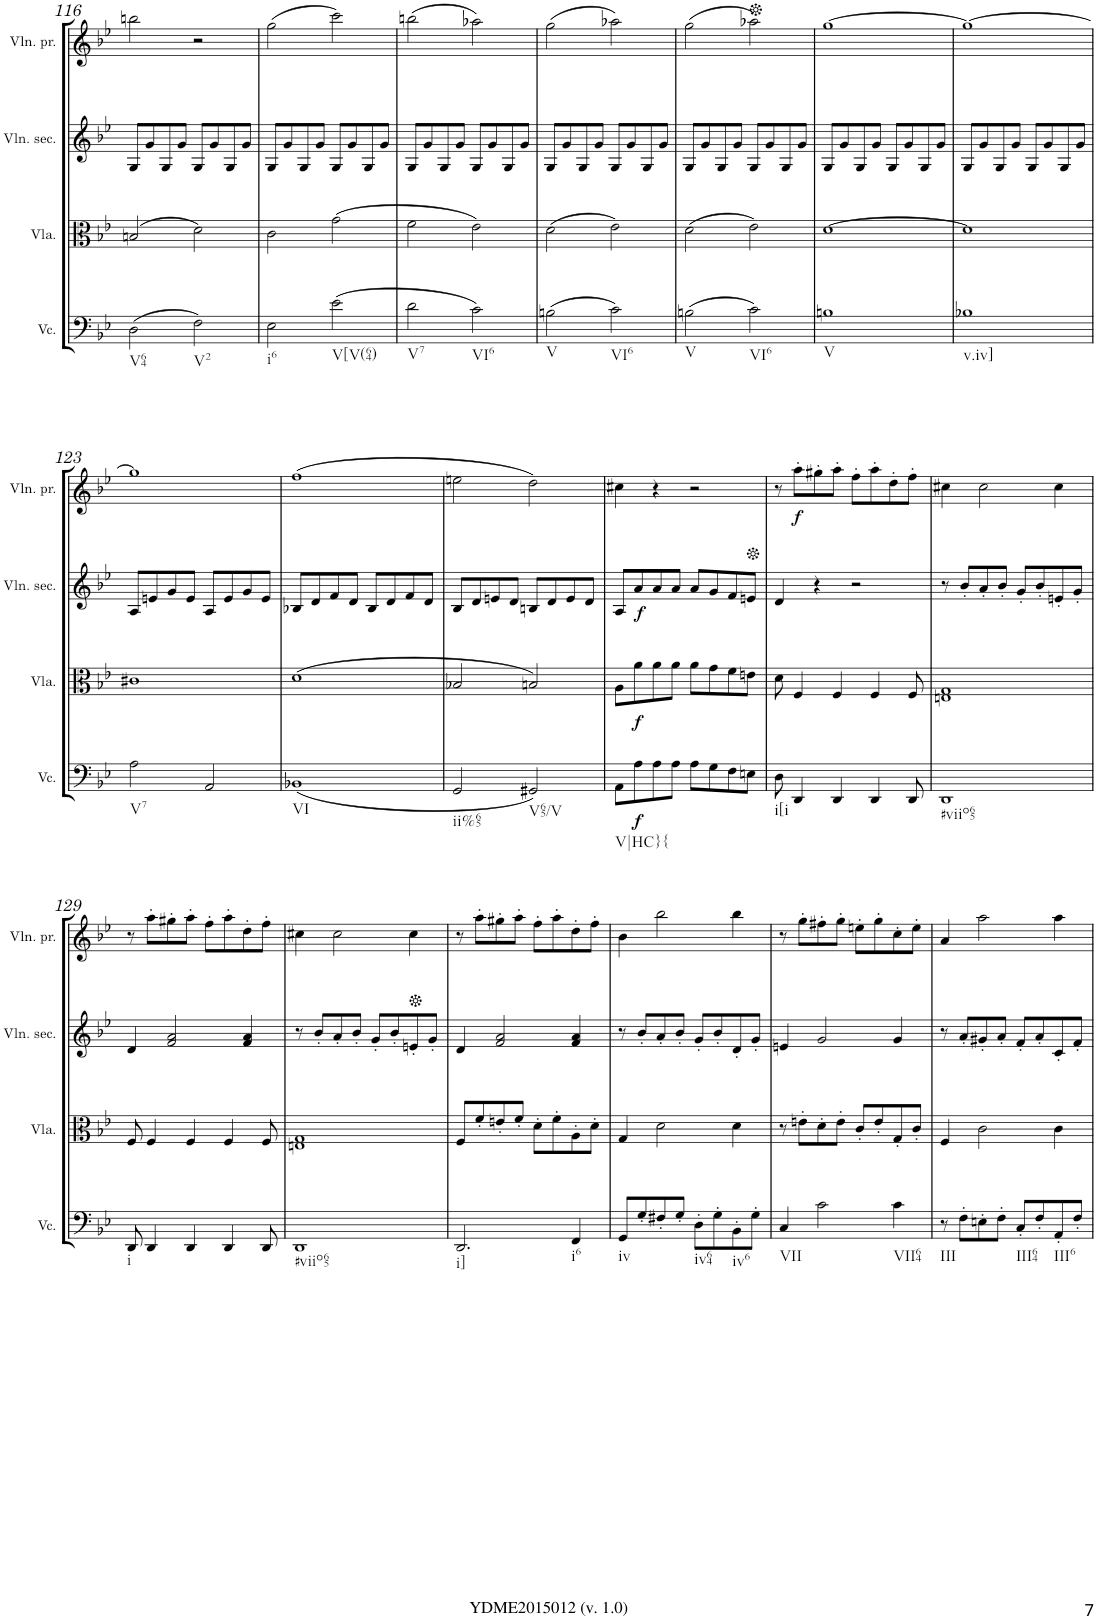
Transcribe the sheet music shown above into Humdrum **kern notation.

**kern	**dynam	**kern	**dynam	**kern	**dynam	**kern	**dynam
*part4	*part4	*part3	*part3	*part2	*part2	*part1	*part1
*staff4	*staff4	*staff3	*staff3	*staff2	*staff2	*staff1	*staff1
*I"Violoncelle	*	*I"Viola	*	*I"Violino secondo	*	*I"Violino primo	*
*I'Vc.	*	*I'Vla.	*	*I'Vln. sec.	*	*I'Vln. pr.	*
!!LO:PB:g=z
*clefF4	*	*clefC3	*	*clefG2	*	*clefG2	*
*k[b-e-]	*	*k[b-e-]	*	*k[b-e-]	*	*k[b-e-]	*
*M2/2	*	*M2/2	*	*M2/2	*	*M2/2	*
=116	=116	=116	=116	=116	=116	=116	=116
!LO:TX:b:t=V64	!	!	!	!	!	!	!
(>2D\	.	(>2Bn/	.	8G/L	.	2bbn\	.
.	.	.	.	8g/	.	.	.
.	.	.	.	8G/	.	.	.
.	.	.	.	8g/J	.	.	.
!LO:TX:b:t=V2	!	!	!	!	!	!	!
2F\)	.	2d\)	.	8G/L	.	2r	.
.	.	.	.	8g/	.	.	.
.	.	.	.	8G/	.	.	.
.	.	.	.	8g/J	.	.	.
=117	=117	=117	=117	=117	=117	=117	=117
!LO:TX:b:t=i6	!	!	!	!	!	!	!
2E-\	.	2c\	.	8G/L	.	(>2gg\	.
.	.	.	.	8g/	.	.	.
.	.	.	.	8G/	.	.	.
.	.	.	.	8g/J	.	.	.
!LO:TX:b:t=V[V(64)	!	!	!	!	!	!	!
(>2e-\	.	(>2g\	.	8G/L	.	2ccc\)	.
.	.	.	.	8g/	.	.	.
.	.	.	.	8G/	.	.	.
.	.	.	.	8g/J	.	.	.
=118	=118	=118	=118	=118	=118	=118	=118
!LO:TX:b:t=V7	!	!	!	!	!	!	!
2d\	.	2f\	.	8G/L	.	(>2bbn\	.
.	.	.	.	8g/	.	.	.
.	.	.	.	8G/	.	.	.
.	.	.	.	8g/J	.	.	.
!LO:TX:b:t=VI6	!	!	!	!	!	!	!
2c\)	.	2e-\)	.	8G/L	.	2aa-X\)	.
.	.	.	.	8g/	.	.	.
.	.	.	.	8G/	.	.	.
.	.	.	.	8g/J	.	.	.
=119	=119	=119	=119	=119	=119	=119	=119
!LO:TX:b:t=V	!	!	!	!	!	!	!
(>2Bn\	.	(>2d\	.	8G/L	.	(>2gg\	.
.	.	.	.	8g/	.	.	.
.	.	.	.	8G/	.	.	.
.	.	.	.	8g/J	.	.	.
!LO:TX:b:t=VI6	!	!	!	!	!	!	!
2c\)	.	2e-\)	.	8G/L	.	2aa-X\)	.
.	.	.	.	8g/	.	.	.
.	.	.	.	8G/	.	.	.
.	.	.	.	8g/J	.	.	.
=120	=120	=120	=120	=120	=120	=120	=120
!LO:TX:b:t=V	!	!	!	!	!	!	!
(>2Bn\	.	(>2d\	.	8G/L	.	(>2gg\	.
.	.	.	.	8g/	.	.	.
.	.	.	.	8G/	.	.	.
.	.	.	.	8g/J	.	.	.
!LO:TX:b:t=VI6	!	!	!	!	!	!	!
2c\)	.	2e-\)	.	8G/L	.	2aa-X\)	.
.	.	.	.	8g/	.	.	.
.	.	.	.	8G/	.	.	.
.	.	.	.	8g/J	.	.	.
=121	=121	=121	=121	=121	=121	=121	=121
!LO:TX:b:t=V	!	!	!	!	!	!	!
1Bn	.	[1d	.	8G/L	.	[1gg	.
.	.	.	.	8g/	.	.	.
.	.	.	.	8G/	.	.	.
.	.	.	.	8g/J	.	.	.
.	.	.	.	8G/L	.	.	.
.	.	.	.	8g/	.	.	.
.	.	.	.	8G/	.	.	.
.	.	.	.	8g/J	.	.	.
=122	=122	=122	=122	=122	=122	=122	=122
!LO:TX:b:t=v.iv]	!	!	!	!	!	!	!
1B-X	.	1d]	.	8G/L	.	1gg_	.
.	.	.	.	8g/	.	.	.
.	.	.	.	8G/	.	.	.
.	.	.	.	8g/J	.	.	.
.	.	.	.	8G/L	.	.	.
.	.	.	.	8g/	.	.	.
.	.	.	.	8G/	.	.	.
.	.	.	.	8g/J	.	.	.
!!LO:LB:g=z
=123	=123	=123	=123	=123	=123	=123	=123
!LO:TX:b:t=V7	!	!	!	!	!	!	!
2A\	.	1c#X	.	8A/L	.	1gg]	.
.	.	.	.	8en/	.	.	.
.	.	.	.	8g/	.	.	.
.	.	.	.	8e/J	.	.	.
2AA/	.	.	.	8A/L	.	.	.
.	.	.	.	8e/	.	.	.
.	.	.	.	8g/	.	.	.
.	.	.	.	8e/J	.	.	.
=124	=124	=124	=124	=124	=124	=124	=124
!LO:TX:b:t=VI	!	!	!	!	!	!	!
(<1BB-X	.	(>1d	.	8B-X/L	.	(>1ff	.
.	.	.	.	8d/	.	.	.
.	.	.	.	8f/	.	.	.
.	.	.	.	8d/J	.	.	.
.	.	.	.	8B-/L	.	.	.
.	.	.	.	8d/	.	.	.
.	.	.	.	8f/	.	.	.
.	.	.	.	8d/J	.	.	.
=125	=125	=125	=125	=125	=125	=125	=125
!LO:TX:b:t=ii%65	!	!	!	!	!	!	!
2GG/	.	2B-X/	.	8B-/L	.	2een\	.
.	.	.	.	8d/	.	.	.
.	.	.	.	8en/	.	.	.
.	.	.	.	8d/J	.	.	.
!LO:TX:b:t=V65/V	!	!	!	!	!	!	!
2GG#X/)	.	2Bn/)	.	8Bn/L	.	2dd\)	.
.	.	.	.	8d/	.	.	.
.	.	.	.	8e/	.	.	.
.	.	.	.	8d/J	.	.	.
=126	=126	=126	=126	=126	=126	=126	=126
!LO:TX:b:t=V|HC}{	!	!	!	!	!	!	!
8AA\L	.	8A\L	.	8A/L	.	4cc#X\	.
!	!LO:DY:b	!	!LO:DY:b	!	!LO:DY:b	!	!
8A\	f	8a\	f	8a/	f	.	.
8A\	.	8a\	.	8a/	.	4r	.
8A\J	.	8a\J	.	8a/J	.	.	.
8A\L	.	8a\L	.	8a/L	.	2r	.
8G\	.	8g\	.	8g/	.	.	.
8F\	.	8f\	.	8f/	.	.	.
8En\J	.	8en\J	.	8en/J	.	.	.
=127	=127	=127	=127	=127	=127	=127	=127
!LO:TX:b:t=i[i	!	!	!	!	!	!	!
8D\	.	8d\	.	4d/	.	8r	.
!	!	!	!	!	!	!	!LO:DY:b
4DD/	.	4F/	.	.	.	8aa'\L	f
.	.	.	.	4r	.	8gg#X'\	.
4DD/	.	4F/	.	.	.	8aa'\J	.
.	.	.	.	2r	.	8ff'\L	.
4DD/	.	4F/	.	.	.	8aa'\	.
.	.	.	.	.	.	8dd'\	.
8DD/	.	8F/	.	.	.	8ff'\J	.
=128	=128	=128	=128	=128	=128	=128	=128
!LO:TX:b:t=#viio65	!	!	!	!	!	!	!
1DD	.	1En 1G	.	8r	.	4cc#X\	.
.	.	.	.	8b-'/L	.	.	.
.	.	.	.	8a'/	.	2cc#\	.
.	.	.	.	8b-'/J	.	.	.
.	.	.	.	8g'/L	.	.	.
.	.	.	.	8b-'/	.	.	.
.	.	.	.	8en'/	.	4cc#\	.
.	.	.	.	8g'/J	.	.	.
!!LO:LB:g=z
=129	=129	=129	=129	=129	=129	=129	=129
!LO:TX:b:t=i	!	!	!	!	!	!	!
8DD/	.	8F/	.	4d/	.	8r	.
4DD/	.	4F/	.	.	.	8aa'\L	.
.	.	.	.	2f/ 2a/	.	8gg#X'\	.
4DD/	.	4F/	.	.	.	8aa'\J	.
.	.	.	.	.	.	8ff'\L	.
4DD/	.	4F/	.	.	.	8aa'\	.
.	.	.	.	4f/ 4a/	.	8dd'\	.
8DD/	.	8F/	.	.	.	8ff'\J	.
=130	=130	=130	=130	=130	=130	=130	=130
!LO:TX:b:t=#viio65	!	!	!	!	!	!	!
1DD	.	1En 1G	.	8r	.	4cc#X\	.
.	.	.	.	8b-'/L	.	.	.
.	.	.	.	8a'/	.	2cc#\	.
.	.	.	.	8b-'/J	.	.	.
.	.	.	.	8g'/L	.	.	.
.	.	.	.	8b-'/	.	.	.
.	.	.	.	8en'/	.	4cc#\	.
.	.	.	.	8g'/J	.	.	.
=131	=131	=131	=131	=131	=131	=131	=131
!LO:TX:b:t=i]	!	!	!	!	!	!	!
2.DD/	.	8F/L	.	4d/	.	8r	.
.	.	8f'/	.	.	.	8aa'\L	.
.	.	8en'/	.	2f/ 2a/	.	8gg#X'\	.
.	.	8f'/J	.	.	.	8aa'\J	.
.	.	8d'\L	.	.	.	8ff'\L	.
.	.	8f'\	.	.	.	8aa'\	.
!LO:TX:b:t=i6	!	!	!	!	!	!	!
4FF/	.	8A'\	.	4f/ 4a/	.	8dd'\	.
.	.	8d'\J	.	.	.	8ff'\J	.
=132	=132	=132	=132	=132	=132	=132	=132
!LO:TX:b:t=iv	!	!	!	!	!	!	!
8GG/L	.	4G/	.	8r	.	4b-\	.
8G'/	.	.	.	8b-'/L	.	.	.
8F#X'/	.	2d\	.	8a'/	.	2bb-\	.
8G'/J	.	.	.	8b-'/J	.	.	.
!LO:TX:b:t=iv64	!	!	!	!	!	!	!
8D'\L	.	.	.	8g'/L	.	.	.
8G'\	.	.	.	8b-'/	.	.	.
!LO:TX:b:t=iv6	!	!	!	!	!	!	!
8BB-'\	.	4d\	.	8d'/	.	4bb-\	.
8G'\J	.	.	.	8g'/J	.	.	.
=133	=133	=133	=133	=133	=133	=133	=133
!LO:TX:b:t=VII	!	!	!	!	!	!	!
4C/	.	8r	.	4en/	.	8r	.
.	.	8en'\L	.	.	.	8gg'\L	.
2c\	.	8d'\	.	2g/	.	8ff#X'\	.
.	.	8e'\J	.	.	.	8gg'\J	.
.	.	8c'/L	.	.	.	8een'\L	.
.	.	8e'/	.	.	.	8gg'\	.
!LO:TX:b:t=VII64	!	!	!	!	!	!	!
4c\	.	8G'/	.	4g/	.	8cc'\	.
.	.	8c'/J	.	.	.	8ee'\J	.
=134	=134	=134	=134	=134	=134	=134	=134
!LO:TX:b:t=III	!	!	!	!	!	!	!
8r	.	4F/	.	8r	.	4a/	.
8F'\L	.	.	.	8a'/L	.	.	.
8En'\	.	2c\	.	8g#X'/	.	2aa\	.
8F'\J	.	.	.	8a'/J	.	.	.
!LO:TX:b:t=III64	!	!	!	!	!	!	!
8C'/L	.	.	.	8f'/L	.	.	.
8F'/	.	.	.	8a'/	.	.	.
!LO:TX:b:t=III6	!	!	!	!	!	!	!
8AA'/	.	4c\	.	8c'/	.	4aa\	.
8F'/J	.	.	.	8f'/J	.	.	.
=	=	=	=	=	=	=	=
*-	*-	*-	*-	*-	*-	*-	*-
